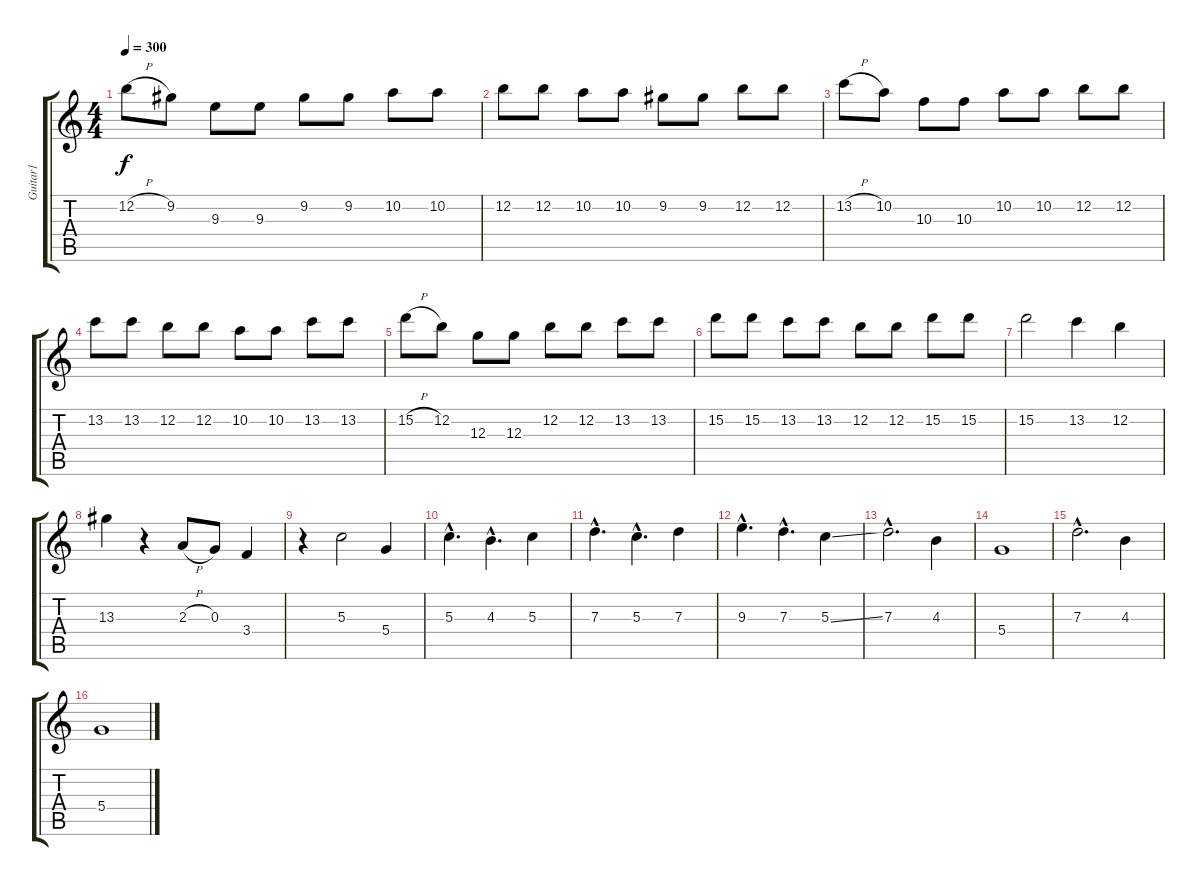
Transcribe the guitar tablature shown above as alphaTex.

\track ("Guitar1" "Guitar1") {instrument overdrivenguitar}
\staff {score tabs}
\tuning (E4 B3 G3 D3 A2 E2) {hide}
\ts (4 4)
\tempo 300
\clef g2
\ks c
12.2{h}.8{dy f} 9.2.8 9.3.8 9.3.8 9.2.8 9.2.8 10.2.8 10.2.8 |
12.2.8 12.2.8 10.2.8 10.2.8 9.2.8 9.2.8 12.2.8 12.2.8 |
13.2{h}.8 10.2.8 10.3.8 10.3.8 10.2.8 10.2.8 12.2.8 12.2.8 |
13.2.8 13.2.8 12.2.8 12.2.8 10.2.8 10.2.8 13.2.8 13.2.8 |
15.2{h}.8 12.2.8 12.3.8 12.3.8 12.2.8 12.2.8 13.2.8 13.2.8 |
15.2.8 15.2.8 13.2.8 13.2.8 12.2.8 12.2.8 15.2.8 15.2.8 |
15.2.2 13.2.4 12.2.4 |
13.3.4 r.4 2.3{h}.8 0.3.8 3.4.4 |
r.4 5.3.2 5.4.4 |
5.3{hac}.4{d} 4.3{hac}.4{d} 5.3.4 |
7.3{hac}.4{d} 5.3{hac}.4{d} 7.3.4 |
9.3{hac}.4{d} 7.3{hac}.4{d} 5.3{ss}.4 |
7.3{hac}.2{d} 4.3.4 |
5.4.1 |
7.3{hac}.2{d} 4.3.4 |
5.4.1
